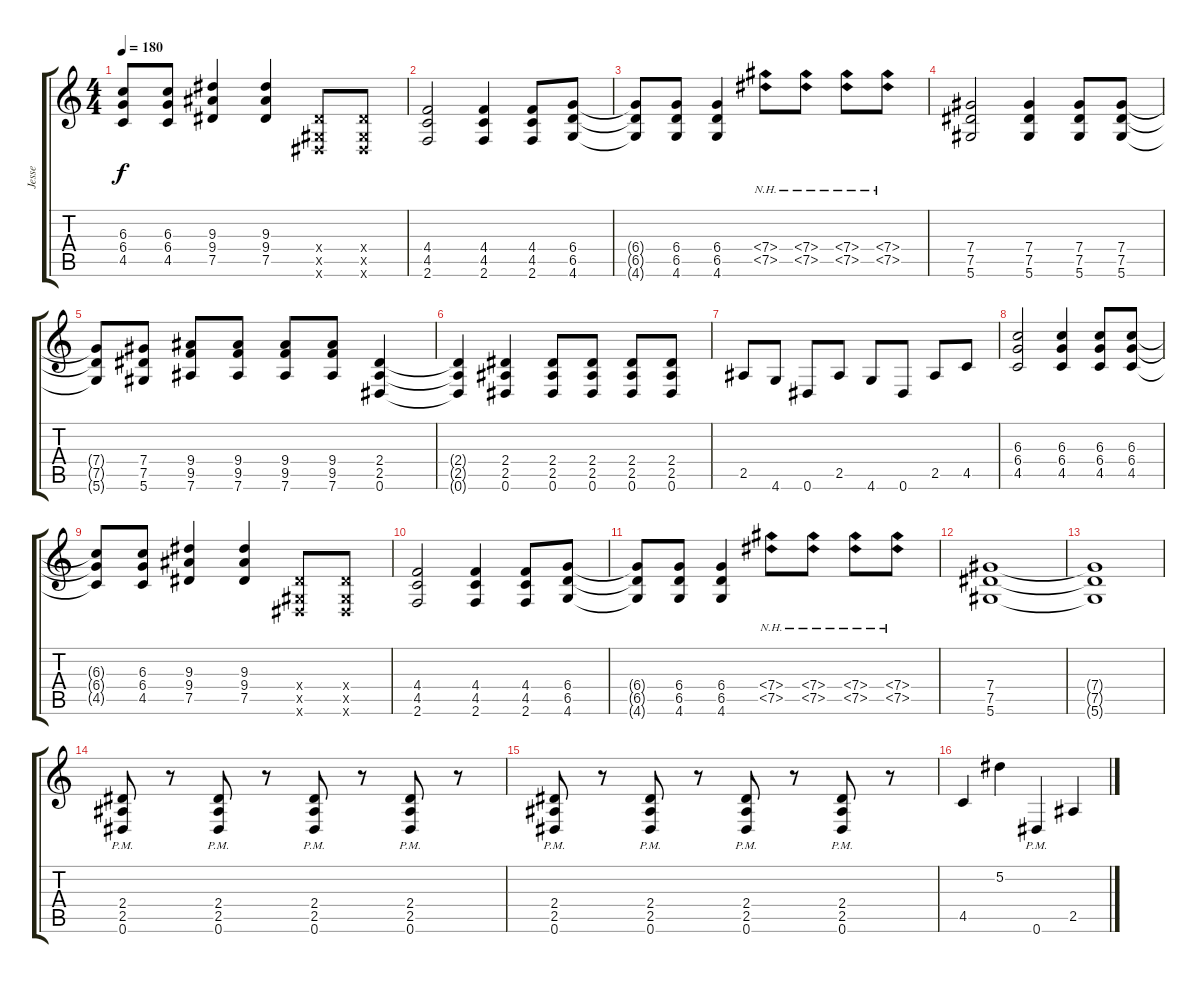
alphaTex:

\track ("Jesse" "Jesse") {instrument distortionguitar}
\staff {score tabs}
\tuning (Eb4 Bb3 Gb3 Db3 Ab2 Eb2) {hide}
\ts (4 4)
\tempo 180
\clef g2
\ks c
(6.3{t} 6.4{t} 4.5{t}).8{dy f} (6.3 6.4 4.5).8 (9.3 9.4 7.5).4 (9.3 9.4 7.5).4 (2.4{x} 0.5{x} 0.6{x}).8 (2.4{x} 0.5{x} 0.6{x}).8 |
(4.4 4.5 2.6).2 (4.4 4.5 2.6).4 (4.4 4.5 2.6).8 (6.4 6.5 4.6).8 |
(6.4{t} 6.5{t} 4.6{t}).8 (6.4 6.5 4.6).8 (6.4 6.5 4.6).4 (7.4{nh} 7.5{nh}).8 (7.4{nh} 7.5{nh}).8 (7.4{nh} 7.5{nh}).8 (7.4{nh} 7.5{nh}).8 |
(7.4 7.5 5.6).2 (7.4 7.5 5.6).4 (7.4 7.5 5.6).8 (7.4 7.5 5.6).8 |
(7.4{t} 7.5{t} 5.6{t}).8 (7.4 7.5 5.6).8 (9.4 9.5 7.6).8 (9.4 9.5 7.6).8 (9.4 9.5 7.6).8 (9.4 9.5 7.6).8 (2.4 2.5 0.6).4 |
(2.4{t} 2.5{t} 0.6{t}).4 (2.4 2.5 0.6).4 (2.4 2.5 0.6).8 (2.4 2.5 0.6).8 (2.4 2.5 0.6).8 (2.4 2.5 0.6).8 |
2.5.8 4.6.8 0.6.8 2.5.8 4.6.8 0.6.8 2.5.8 4.5.8 |
(6.3 6.4 4.5).2 (6.3 6.4 4.5).4 (6.3 6.4 4.5).8 (6.3 6.4 4.5).8 |
(6.3{t} 6.4{t} 4.5{t}).8 (6.3 6.4 4.5).8 (9.3 9.4 7.5).4 (9.3 9.4 7.5).4 (2.4{x} 0.5{x} 0.6{x}).8 (2.4{x} 0.5{x} 0.6{x}).8 |
(4.4 4.5 2.6).2 (4.4 4.5 2.6).4 (4.4 4.5 2.6).8 (6.4 6.5 4.6).8 |
(6.4{t} 6.5{t} 4.6{t}).8 (6.4 6.5 4.6).8 (6.4 6.5 4.6).4 (7.4{nh} 7.5{nh}).8 (7.4{nh} 7.5{nh}).8 (7.4{nh} 7.5{nh}).8 (7.4{nh} 7.5{nh}).8 |
(7.4 7.5 5.6).1 |
(7.4{t} 7.5{t} 5.6{t}).1 |
(2.4 2.5 0.6{pm}).8 r.8 (2.4 2.5 0.6{pm}).8 r.8 (2.4 2.5 0.6{pm}).8 r.8 (2.4 2.5 0.6{pm}).8 r.8 |
(2.4 2.5 0.6{pm}).8 r.8 (2.4 2.5 0.6{pm}).8 r.8 (2.4 2.5 0.6{pm}).8 r.8 (2.4 2.5 0.6{pm}).8 r.8 |
4.5.4 5.2.4 0.6{pm}.4 2.5.4
